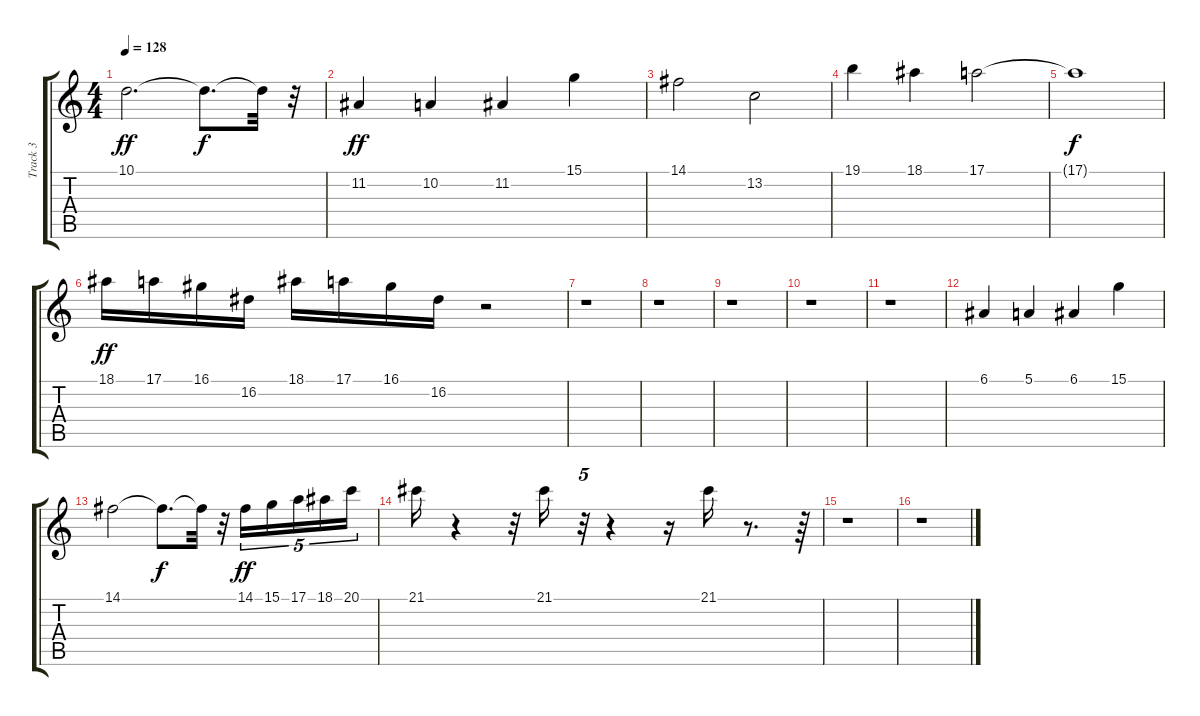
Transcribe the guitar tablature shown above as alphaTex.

\track ("Track 3" "Track 3") {instrument oboe}
\staff {score tabs}
\tuning (E4 B3 G3 D3 A2 E2) {hide}
\ts (4 4)
\tempo 128
\clef g2
\ks c
10.1.2{d dy ff} 10.1{t}.8{d dy f} 10.1{t}.32 r.32 |
11.2.4{dy ff} 10.2.4 11.2.4 15.1.4 |
14.1.2 13.2.2 |
19.1.4 18.1.4 17.1.2 |
17.1{t}.1{dy f} |
18.1.16{dy ff} 17.1.16 16.1.16 16.2.16 18.1.16 17.1.16 16.1.16 16.2.16 r.2 |
r.1 |
r.1 |
r.1 |
r.1 |
r.1 |
6.1.4 5.1.4 6.1.4 15.1.4 |
14.1.2 14.1{t}.8{d dy f} 14.1{t}.32 r.32 14.1.16{tu (5 4) dy ff} 15.1.16{tu (5 4)} 17.1.16{tu (5 4)} 18.1.16{tu (5 4)} 20.1.16{tu (5 4)} |
21.1.16 r.4 r.32 21.1.16 r.32{tu (5 4)} r.4 r.16 21.1.16 r.8{d} r.64 |
r.1 |
r.1
